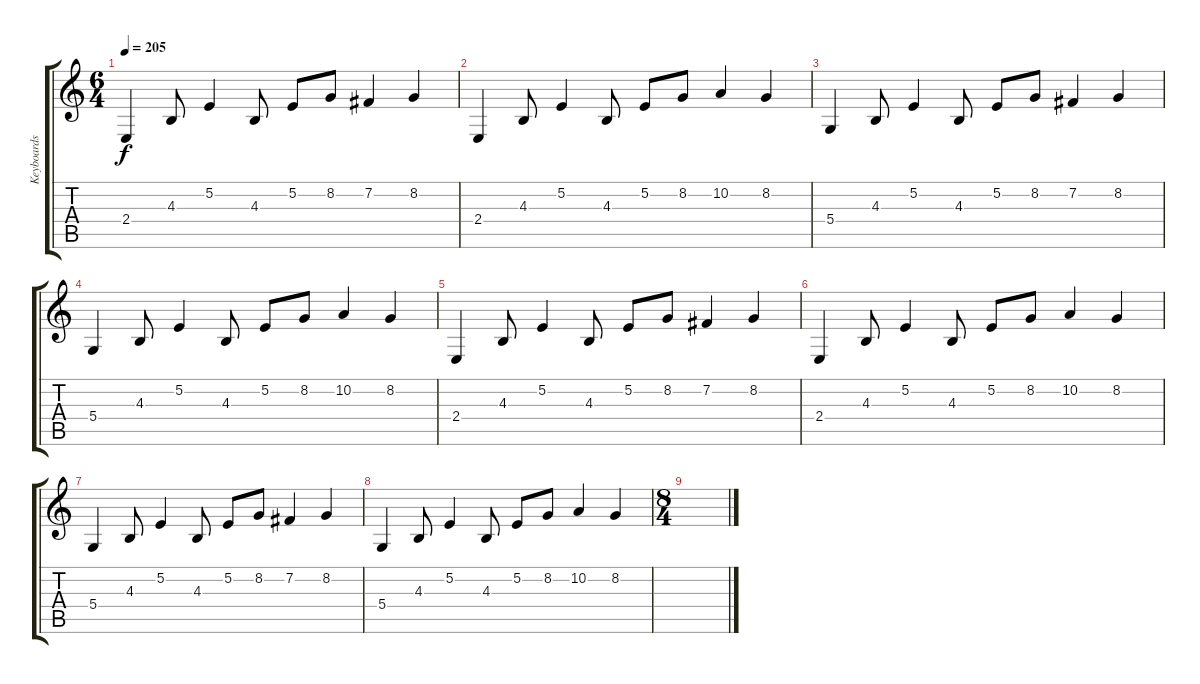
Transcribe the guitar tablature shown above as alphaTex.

\track ("Keyboards 3" "Keyboards ") {instrument stringensemble1}
\staff {score tabs}
\tuning (E4 B3 G3 D3 A2 E2) {hide}
\ts (6 4)
\tempo 205
\clef g2
\ks c
2.4.4{dy f} 4.3.8 5.2.4 4.3.8 5.2.8 8.2.8 7.2.4 8.2.4 |
2.4.4 4.3.8 5.2.4 4.3.8 5.2.8 8.2.8 10.2.4 8.2.4 |
5.4.4 4.3.8 5.2.4 4.3.8 5.2.8 8.2.8 7.2.4 8.2.4 |
5.4.4 4.3.8 5.2.4 4.3.8 5.2.8 8.2.8 10.2.4 8.2.4 |
2.4.4 4.3.8 5.2.4 4.3.8 5.2.8 8.2.8 7.2.4 8.2.4 |
2.4.4 4.3.8 5.2.4 4.3.8 5.2.8 8.2.8 10.2.4 8.2.4 |
5.4.4 4.3.8 5.2.4 4.3.8 5.2.8 8.2.8 7.2.4 8.2.4 |
5.4.4 4.3.8 5.2.4 4.3.8 5.2.8 8.2.8 10.2.4 8.2.4 |
\ts (8 4)
